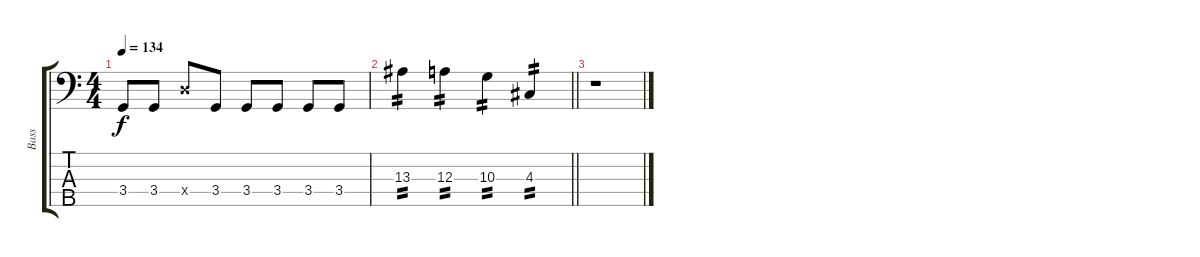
\track ("Bass" "Bass") {instrument electricbassfinger}
\staff {score tabs}
\tuning (G2 D2 A1 E1 B0) {hide}
\ts (4 4)
\tempo 134
\clef f4
\ks c
3.4.8{dy f} 3.4.8 10.4{x}.8 3.4.8 3.4.8 3.4.8 3.4.8 3.4.8 |
\barLineRight lightlight
13.3.4{tp 2} 12.3.4{tp 2} 10.3.4{tp 2} 4.3.4{tp 2} |
r.1
